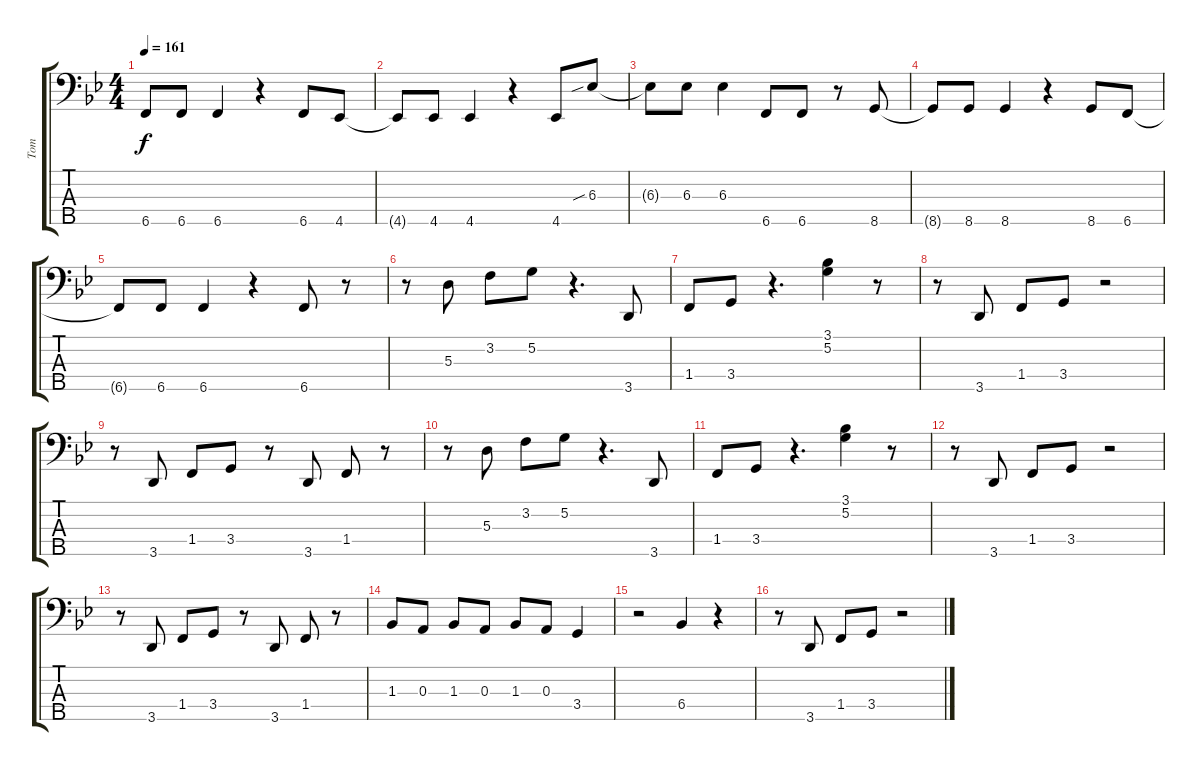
\track ("Tom" "Tom") {instrument electricbassfinger}
\staff {score tabs}
\tuning (G2 D2 A1 E1 B0) {hide}
\ts (4 4)
\tempo 161
\clef f4
\ks bb
6.5{t}.8{dy f} 6.5.8 6.5.4 r.4 6.5.8 4.5.8 |
4.5{t}.8 4.5.8 4.5.4 r.4 4.5.8 6.3{sib}.8 |
6.3{t}.8 6.3.8 6.3.4 6.5.8 6.5.8 r.8 8.5.8 |
8.5{t}.8 8.5.8 8.5.4 r.4 8.5.8 6.5.8 |
6.5{t}.8 6.5.8 6.5.4 r.4 6.5.8 r.8 |
r.8 5.3.8 3.2.8 5.2.8 r.4{d} 3.5.8 |
1.4.8 3.4.8 r.4{d} (3.1 5.2).4 r.8 |
r.8 3.5.8 1.4.8 3.4.8 r.2 |
r.8 3.5.8 1.4.8 3.4.8 r.8 3.5.8 1.4.8 r.8 |
r.8 5.3.8 3.2.8 5.2.8 r.4{d} 3.5.8 |
1.4.8 3.4.8 r.4{d} (3.1 5.2).4 r.8 |
r.8 3.5.8 1.4.8 3.4.8 r.2 |
r.8 3.5.8 1.4.8 3.4.8 r.8 3.5.8 1.4.8 r.8 |
1.3.8 0.3.8 1.3.8 0.3.8 1.3.8 0.3.8 3.4.4 |
r.2 6.4.4 r.4 |
r.8 3.5.8 1.4.8 3.4.8 r.2
